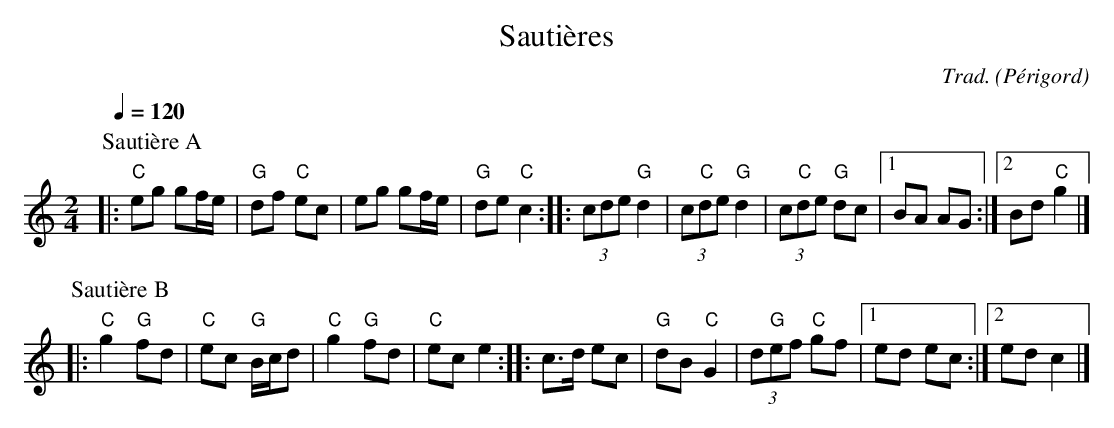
X:1
T:Sautières
C:Trad.
O:Périgord
M:2/4
L:1/16
Q:1/4=120
K:C
P:Sautière A
|: "C"e2g2 g2fe | "G"d2f2 "C"e2c2 | e2g2 g2fe | "G"d2e2 "C"c4 ::\
(3c2d2e2 "G"d4 | (3c2"C"d2e2 "G"d4 | (3c2"C"d2e2 "G"d2c2 |1\
B2A2 A2G2 :|2 B2d2 "C"g4 |]
%%vskip 1
P:Sautière B
|: "C"g4 "G"f2d2 | "C"e2c2 "G"Bcd2 | "C"g4 "G"f2d2 | "C"e2c2 e4 ::\
c3d e2c2 | "G"d2B2 "C"G4 | (3d2"G"e2f2 "C"g2f2 |1\
e2d2 e2c2 :|2 e2d2 c4 |]
